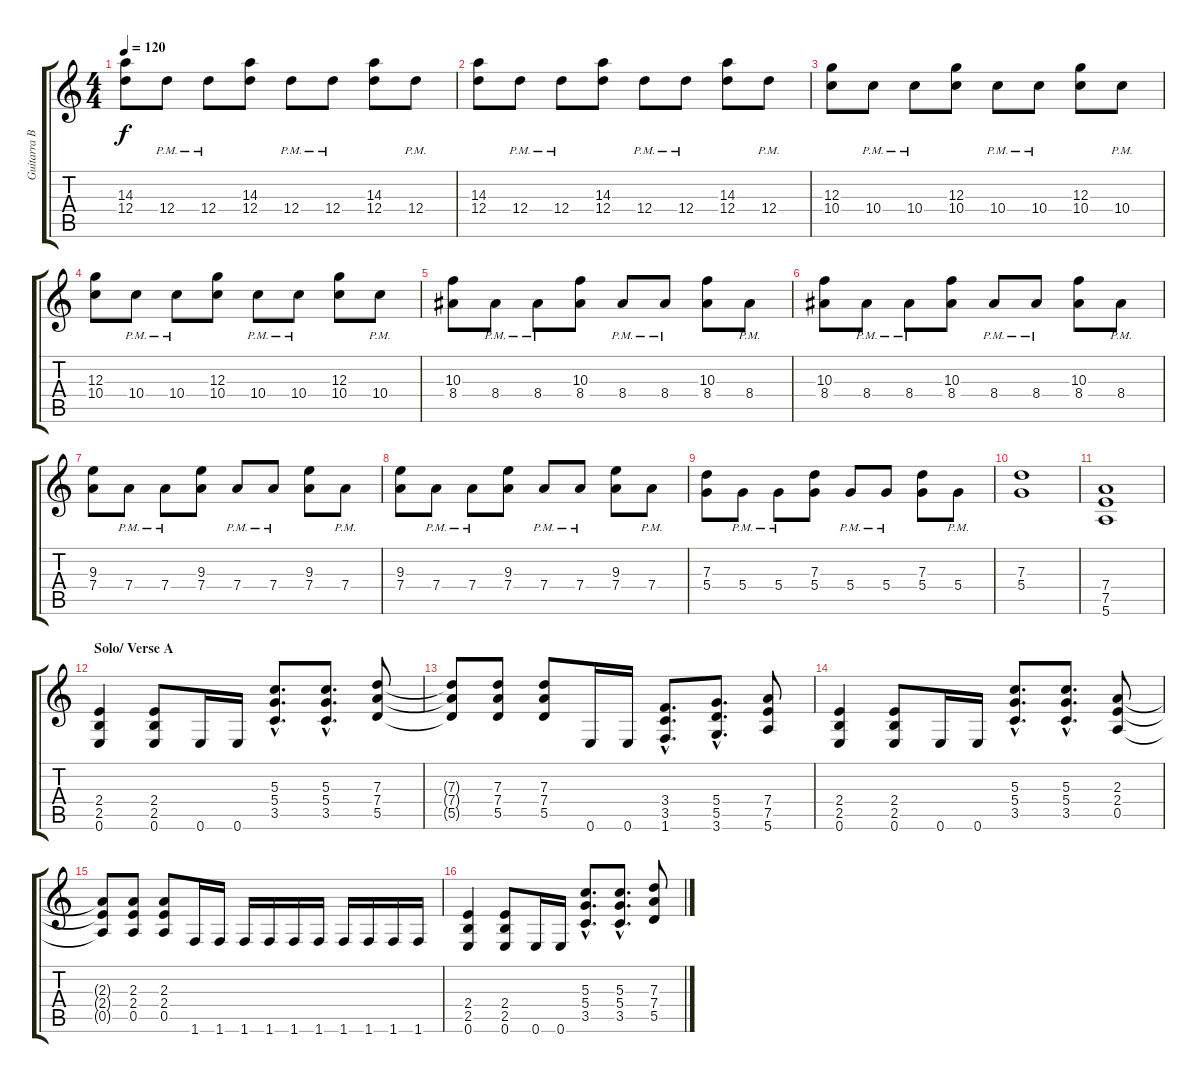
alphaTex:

\track ("Guitarra Base" "Guitarra B") {instrument distortionguitar}
\staff {score tabs}
\tuning (E4 B3 G3 D3 A2 E2) {hide}
\ts (4 4)
\tempo 120
\clef g2
\ks c
(14.3 12.4).8{dy f} 12.4{pm}.8 12.4{pm}.8 (14.3 12.4).8 12.4{pm}.8 12.4{pm}.8 (14.3 12.4).8 12.4{pm}.8 |
(14.3 12.4).8 12.4{pm}.8 12.4{pm}.8 (14.3 12.4).8 12.4{pm}.8 12.4{pm}.8 (14.3 12.4).8 12.4{pm}.8 |
(12.3 10.4).8 10.4{pm}.8 10.4{pm}.8 (12.3 10.4).8 10.4{pm}.8 10.4{pm}.8 (12.3 10.4).8 10.4{pm}.8 |
(12.3 10.4).8 10.4{pm}.8 10.4{pm}.8 (12.3 10.4).8 10.4{pm}.8 10.4{pm}.8 (12.3 10.4).8 10.4{pm}.8 |
(10.3 8.4).8 8.4{pm}.8 8.4{pm}.8 (10.3 8.4).8 8.4{pm}.8 8.4{pm}.8 (10.3 8.4).8 8.4{pm}.8 |
(10.3 8.4).8 8.4{pm}.8 8.4{pm}.8 (10.3 8.4).8 8.4{pm}.8 8.4{pm}.8 (10.3 8.4).8 8.4{pm}.8 |
(9.3 7.4).8 7.4{pm}.8 7.4{pm}.8 (9.3 7.4).8 7.4{pm}.8 7.4{pm}.8 (9.3 7.4).8 7.4{pm}.8 |
(9.3 7.4).8 7.4{pm}.8 7.4{pm}.8 (9.3 7.4).8 7.4{pm}.8 7.4{pm}.8 (9.3 7.4).8 7.4{pm}.8 |
(7.3 5.4).8 5.4{pm}.8 5.4{pm}.8 (7.3 5.4).8 5.4{pm}.8 5.4{pm}.8 (7.3 5.4).8 5.4{pm}.8 |
(7.3 5.4).1 |
(7.4 7.5 5.6).1 |
\section ("" "Solo/ Verse A")
(2.4 2.5 0.6).4 (2.4 2.5 0.6).8 0.6.16 0.6.16 (5.3{hac} 5.4{hac} 3.5{hac}).8{d} (5.3{hac} 5.4{hac} 3.5{hac}).8{d} (7.3 7.4 5.5).8 |
(7.3{t} 7.4{t} 5.5{t}).8 (7.3 7.4 5.5).8 (7.3 7.4 5.5).8 0.6.16 0.6.16 (3.4{hac} 3.5{hac} 1.6{hac}).8{d} (5.4{hac} 5.5{hac} 3.6{hac}).8{d} (7.4 7.5 5.6).8 |
(2.4 2.5 0.6).4 (2.4 2.5 0.6).8 0.6.16 0.6.16 (5.3{hac} 5.4{hac} 3.5{hac}).8{d} (5.3{hac} 5.4{hac} 3.5{hac}).8{d} (2.3 2.4 0.5).8 |
(2.3{t} 2.4{t} 0.5{t}).8 (2.3 2.4 0.5).8 (2.3 2.4 0.5).8 1.6.16 1.6.16 1.6.16 1.6.16 1.6.16 1.6.16 1.6.16 1.6.16 1.6.16 1.6.16 |
(2.4 2.5 0.6).4 (2.4 2.5 0.6).8 0.6.16 0.6.16 (5.3{hac} 5.4{hac} 3.5{hac}).8{d} (5.3{hac} 5.4{hac} 3.5{hac}).8{d} (7.3 7.4 5.5).8
